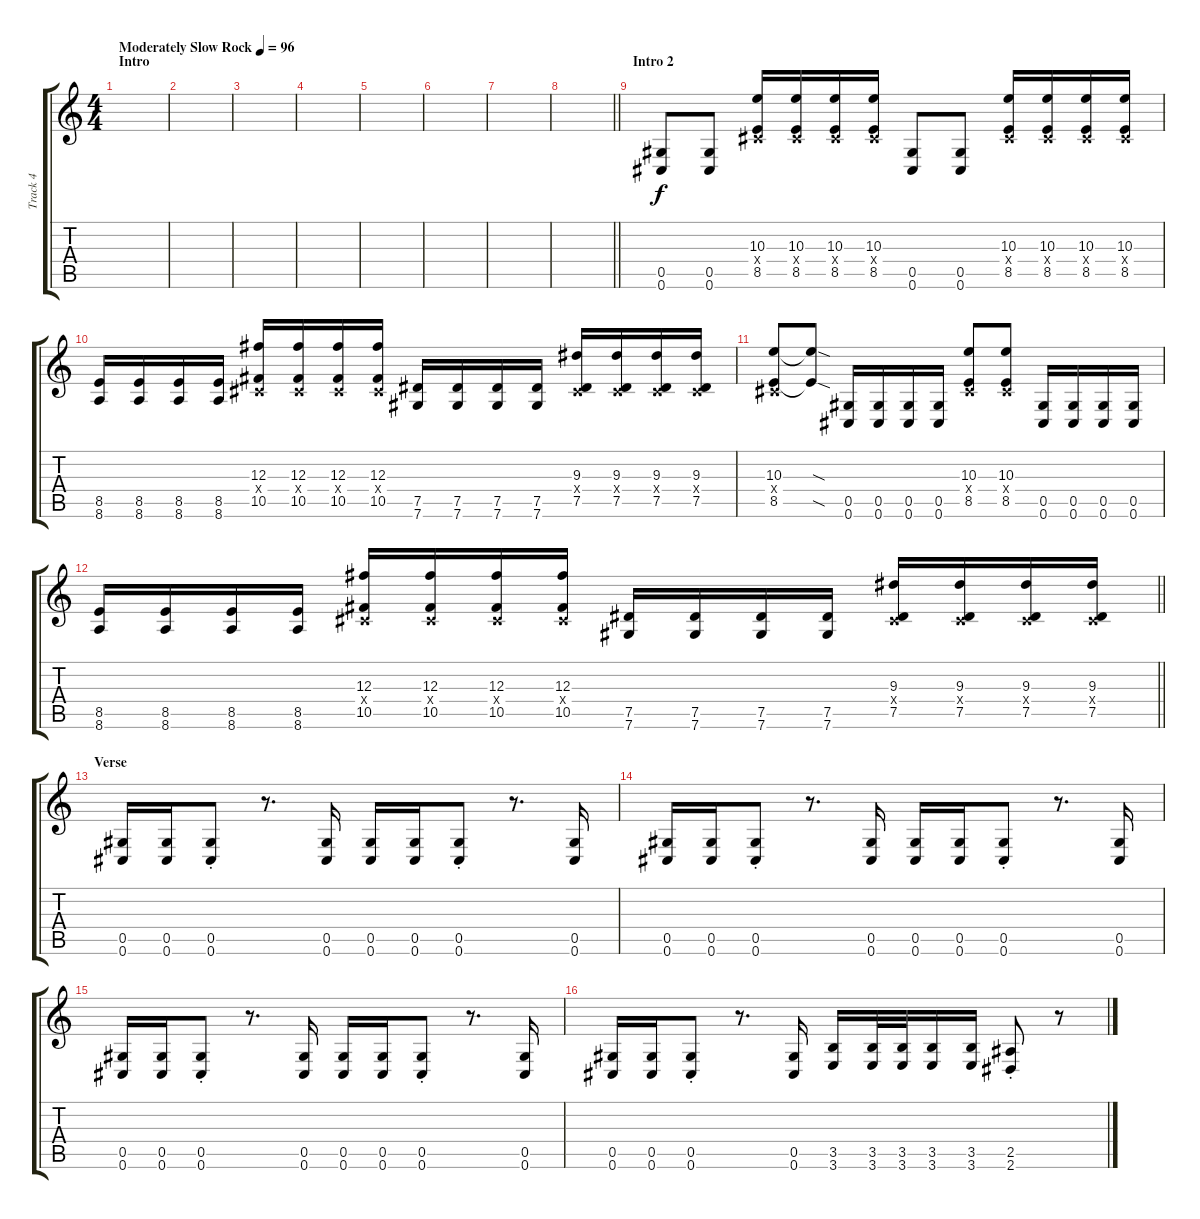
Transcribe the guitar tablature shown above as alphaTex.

\track ("Track 4" "Track 4") {instrument distortionguitar}
\staff {score tabs}
\tuning (Eb4 Bb3 Gb3 Db3 Ab2 Db2) {hide}
\ts (4 4)
\section ("" "Intro")
\tempo (96 "Moderately Slow Rock")
\clef g2
\ks c
|
|
|
|
|
|
|
\barLineRight lightlight
|
\section ("" "Intro 2")
(0.5 0.6).8{instrument distortionguitar} (0.5 0.6).8 (10.3 0.4{x} 8.5).16 (10.3 0.4{x} 8.5).16 (10.3 0.4{x} 8.5).16 (10.3 0.4{x} 8.5).16 (0.5 0.6).8 (0.5 0.6).8 (10.3 0.4{x} 8.5).16 (10.3 0.4{x} 8.5).16 (10.3 0.4{x} 8.5).16 (10.3 0.4{x} 8.5).16 |
(8.5 8.6).16 (8.5 8.6).16 (8.5 8.6).16 (8.5 8.6).16 (12.3 0.4{x} 10.5).16 (12.3 0.4{x} 10.5).16 (12.3 0.4{x} 10.5).16 (12.3 0.4{x} 10.5).16 (7.5 7.6).16 (7.5 7.6).16 (7.5 7.6).16 (7.5 7.6).16 (9.3 0.4{x} 7.5).16 (9.3 0.4{x} 7.5).16 (9.3 0.4{x} 7.5).16 (9.3 0.4{x} 7.5).16 |
(10.3 0.4{x} 8.5).8 (10.3{sod t} 8.5{sod t}).8 (0.5 0.6).16 (0.5 0.6).16 (0.5 0.6).16 (0.5 0.6).16 (10.3 0.4{x} 8.5).8 (10.3 0.4{x} 8.5).8 (0.5 0.6).16 (0.5 0.6).16 (0.5 0.6).16 (0.5 0.6).16 |
\barLineRight lightlight
(8.5 8.6).16 (8.5 8.6).16 (8.5 8.6).16 (8.5 8.6).16 (12.3 0.4{x} 10.5).16 (12.3 0.4{x} 10.5).16 (12.3 0.4{x} 10.5).16 (12.3 0.4{x} 10.5).16 (7.5 7.6).16 (7.5 7.6).16 (7.5 7.6).16 (7.5 7.6).16 (9.3 0.4{x} 7.5).16 (9.3 0.4{x} 7.5).16 (9.3 0.4{x} 7.5).16 (9.3 0.4{x} 7.5).16 |
\section ("" "Verse")
(0.5 0.6).16 (0.5 0.6).16 (0.5{st} 0.6{st}).8 r.8{d} (0.5 0.6).16 (0.5 0.6).16 (0.5 0.6).16 (0.5{st} 0.6{st}).8 r.8{d} (0.5 0.6).16 |
(0.5 0.6).16 (0.5 0.6).16 (0.5{st} 0.6{st}).8 r.8{d} (0.5 0.6).16 (0.5 0.6).16 (0.5 0.6).16 (0.5{st} 0.6{st}).8 r.8{d} (0.5 0.6).16 |
(0.5 0.6).16 (0.5 0.6).16 (0.5{st} 0.6{st}).8 r.8{d} (0.5 0.6).16 (0.5 0.6).16 (0.5 0.6).16 (0.5{st} 0.6{st}).8 r.8{d} (0.5 0.6).16 |
(0.5 0.6).16 (0.5 0.6).16 (0.5{st} 0.6{st}).8 r.8{d} (0.5 0.6).16 (3.5 3.6).16 (3.5 3.6).32 (3.5 3.6).32 (3.5 3.6).16 (3.5 3.6).16 (2.5{st} 2.6{st}).8 r.8
